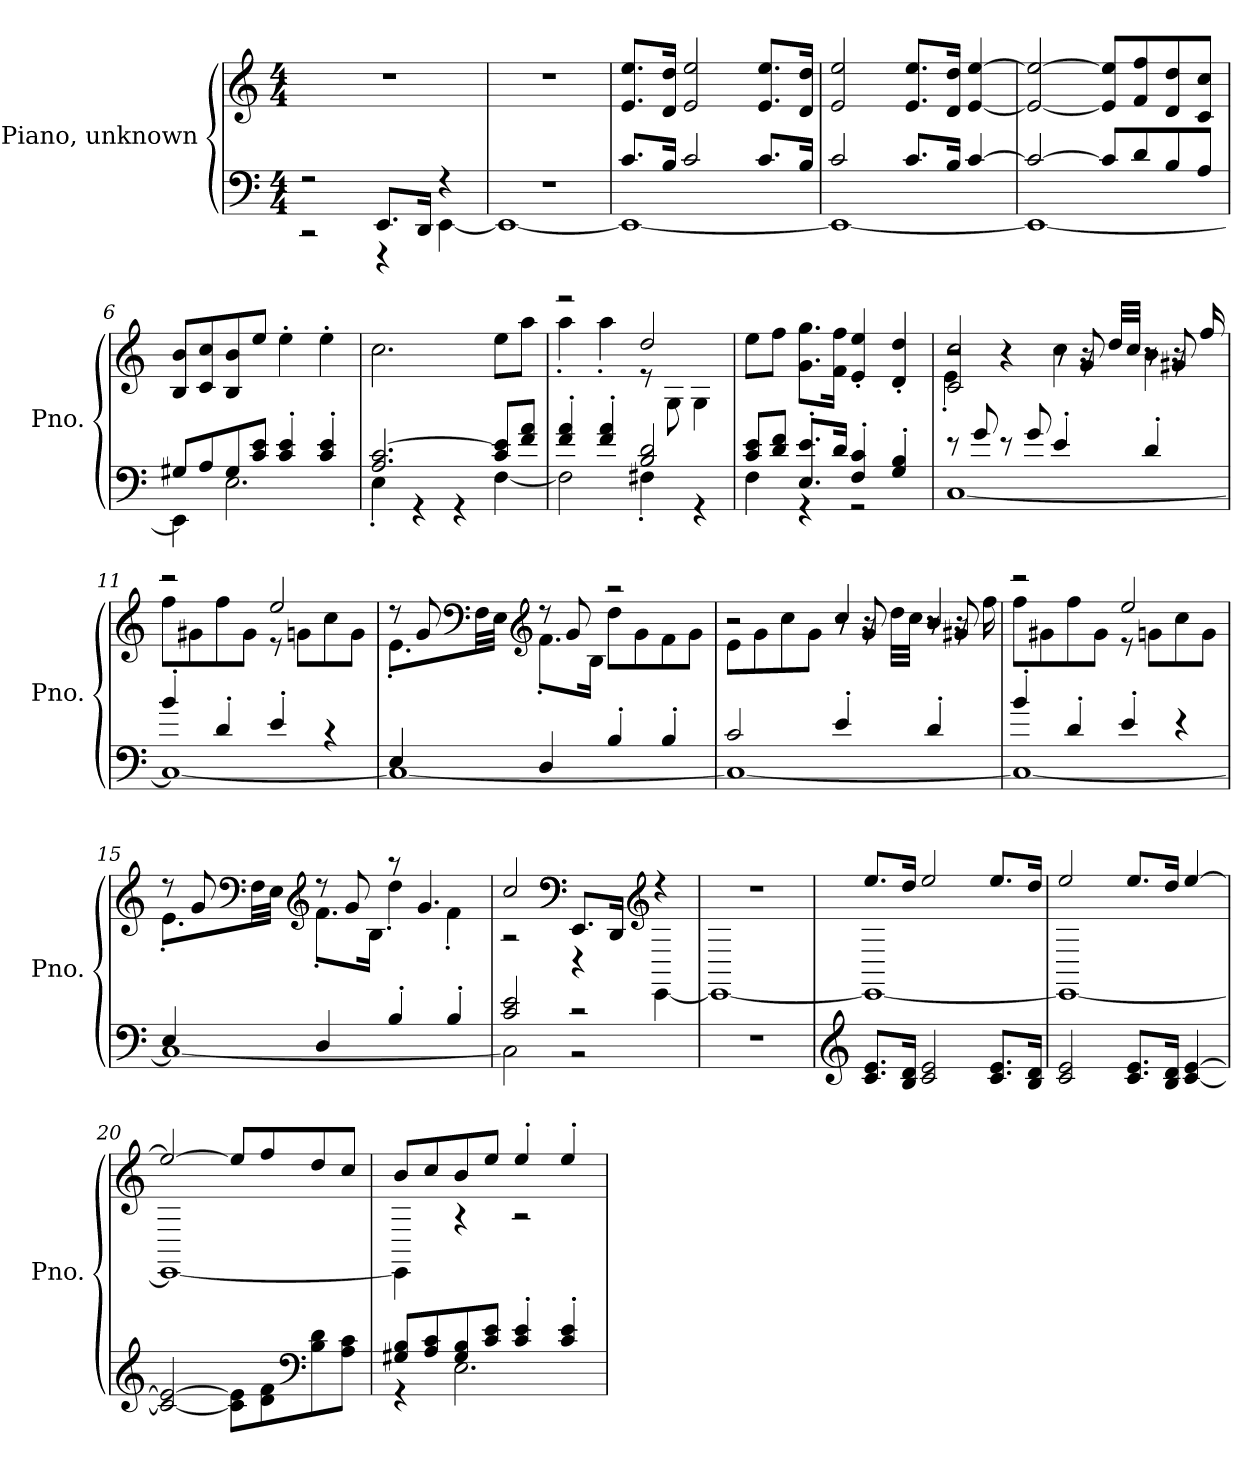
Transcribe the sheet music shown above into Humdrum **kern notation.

**kern	**kern
*part1	*part1
*staff2	*staff1
*I"Piano, unknown	*
*I'Pno.	*
*clefF4	*clefG2
*k[]	*k[]
*M4/4	*M4/4
*MM120	*MM120
=1	=1
*^	*
2r	2r	1r
8.EE/L	4r	.
16DD/Jk	.	.
4r	[4EE\	.
=2	=2	=2
1r	1EE_	1r
=3	=3	=3
8.c/L	1EE_	8.e/ 8.ee/L
16B/Jk	.	16d/ 16dd/Jk
2c/	.	2e/ 2ee/
8.c/L	.	8.e/ 8.ee/L
16B/Jk	.	16d/ 16dd/Jk
=4	=4	=4
2c/	1EE_	2e/ 2ee/
8.c/L	.	8.e/ 8.ee/L
16B/Jk	.	16d/ 16dd/Jk
[4c/	.	[4e/ [4ee/
=5	=5	=5
2c/_	1EE_	2e/_ 2ee/_
8c/L]	.	8e/] 8ee/]L
8d/	.	8f/ 8ff/
8B/	.	8d/ 8dd/
8A/J	.	8c/ 8cc/J
=6	=6	=6
8G#X/L	4EE\]	8B/ 8b/L
8A/	.	8c/ 8cc/
8G#/	2.E\	8B/ 8b/
8c/ 8e/J	.	8ee/J
4c/' 4e/'	.	4ee'\
4c/' 4e/'	.	4ee'\
!!LO:LB:g=z
=7	=7	=7
2.A/ [2.c/	4E'\	2.cc\
.	4r	.
.	4r	.
8c/] 8e/L	[4F\	8ee\L
8f/ 8a/J	.	8aa\J
=8	=8	=8
*	*	*^
4f/' 4a/'	2F\]	2r	4aa'\
4f/' 4a/'	.	.	4aa'\
2B/ 2d/	4F#X'\	2dd/	8r
.	.	.	8G\
.	4r	.	4G\
*	*	*v	*v
=9	=9	=9
8c/ 8e/L	4F\	8ee\L
8d/ 8f/J	.	8ff\J
8.E/' 8.e/'L	4r	8.g\ 8.gg\L
16d/Jk	.	16f\ 16ff\Jk
4F/' 4c/'	2r	4e/' 4ee/'
4G/' 4B/'	.	4d/' 4dd/'
=10	=10	=10
*	*	*^
*	*	*	*^
8r	[1C	2c/ 2cc/	4e'\	2r
8g/	.	.	.	.
8r	.	.	4r	.
8g/	.	.	.	.
4e'/	.	8r	4cc\	8r
.	.	16r	.	8g/
.	.	32dd/LLL	.	.
.	.	32cc/JJJ	.	.
4d'/	.	8r	4b\	8r
.	.	16r	.	8g#X/
.	.	16ff/	.	.
*	*	*	*v	*v
!!LO:LB:g=z
=11	=11	=11	=11
4b'/	1C_	2r	8ff\L
.	.	.	8g#X\
4d'/	.	.	8ff\
.	.	.	8g#\J
4e'/	.	2ee/	8r
.	.	.	8gn\L
4r	.	.	8cc\
.	.	.	8g\J
=12	=12	=12	=12
4E/	1C_	8r	8.e'\L
.	.	8g/	.
*	*	*clefF4	*
.	.	.	32F\LL
.	.	.	32E\JJJ
*	*	*clefG2	*
4D/	.	8r	8.f'\L
.	.	8g/	.
.	.	.	16B\Jk
4B'/	.	2r	8dd\L
.	.	.	8g\
4B'/	.	.	8f\
.	.	.	8g\J
=13	=13	=13	=13
*	*	*	*^
2c/	1C_	2r	8e\L	2r
.	.	.	8g\	.
.	.	.	8cc\	.
.	.	.	8g\J	.
4e'/	.	4cc/	8r	8r
.	.	.	16r	8g/
.	.	.	32dd\LLL	.
.	.	.	32cc\JJJ	.
4d'/	.	4b/	8r	8r
.	.	.	16r	8g#X/
.	.	.	16ff\	.
*	*	*	*v	*v
!!LO:LB:g=z
=14	=14	=14	=14
4b'/	1C_	2r	8ff\L
.	.	.	8g#X\
4d'/	.	.	8ff\
.	.	.	8g#\J
4e'/	.	2ee/	8r
.	.	.	8gn\L
4r	.	.	8cc\
.	.	.	8g\J
=15	=15	=15	=15
4E/	1C_	8r	8.e'\L
.	.	8g/	.
*	*	*clefF4	*
.	.	.	32F\LL
.	.	.	32E\JJJ
*	*	*clefG2	*
4D/	.	8r	8.f'\L
.	.	8g/	.
.	.	.	16B\Jk
4B'/	.	8r	4dd'\
.	.	4.g/	.
4B'/	.	.	4f'\
=16	=16	=16	=16
2c/ 2e/	2C\]	2cc/	2r
*	*	*clefF4	*
2r	2r	8.EE/L	4r
.	.	16DD/Jk	.
*	*	*clefG2	*
.	.	4r	[4EE\
*v	*v	*	*
=17	=17	=17
1r	1r	1EE_
!!LO:LB:g=z	!!
=18	=18	=18
*clefG2	*	*
8.c/ 8.e/L	8.ee/L	1EE_
16B/ 16d/Jk	16dd/Jk	.
2c/ 2e/	2ee/	.
8.c/ 8.e/L	8.ee/L	.
16B/ 16d/Jk	16dd/Jk	.
=19	=19	=19
2c/ 2e/	2ee/	1EE_
8.c/ 8.e/L	8.ee/L	.
16B/ 16d/Jk	16dd/Jk	.
[4c/ [4e/	[4ee/	.
=20	=20	=20
2c/_ 2e/_	2ee/_	1EE_
8c\] 8e\]L	8ee/L]	.
8d\ 8f\	8ff/	.
*clefF4	*	*
8B\ 8d\	8dd/	.
8A\ 8c\J	8cc/J	.
=21	=21	=21
*^	*	*
8G#X/ 8B/L	4r	8b/L	4EE\]
8A/ 8c/	.	8cc/	.
8G#/ 8B/	2.E\	8b/	4r
8c/ 8e/J	.	8ee/J	.
4c/' 4e/'	.	4ee'/	2r
4c/' 4e/'	.	4ee'/	.
*v	*v	*	*
*	*v	*v
=	=
*-	*-
